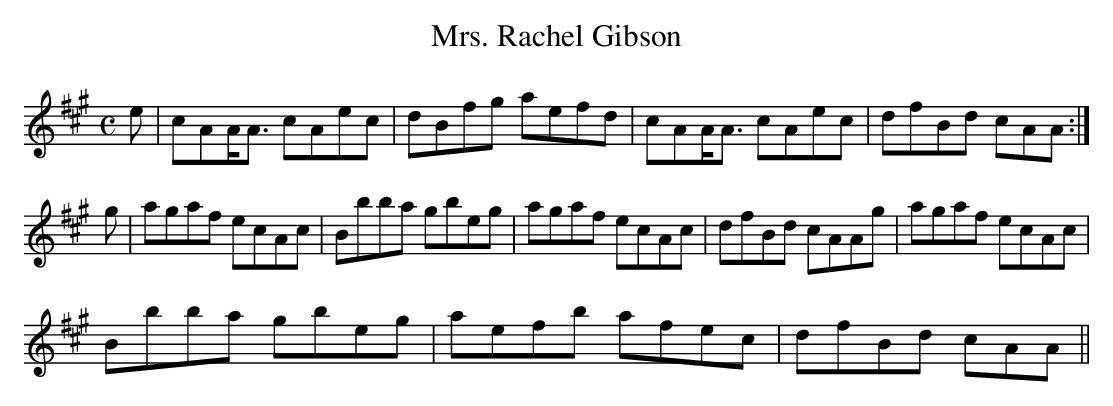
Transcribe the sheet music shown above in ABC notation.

X:1
T:Mrs. Rachel Gibson
M:C
L:1/8
K:A
e|cAA<A cAec|dBfg aefd|cAA<A cAec|dfBd cAA:|
g|agaf ecAc|Bbba gbeg|agaf ecAc|dfBd cAAg|agaf ecAc|
Bbba gbeg|aefb afec|dfBd cAA||
